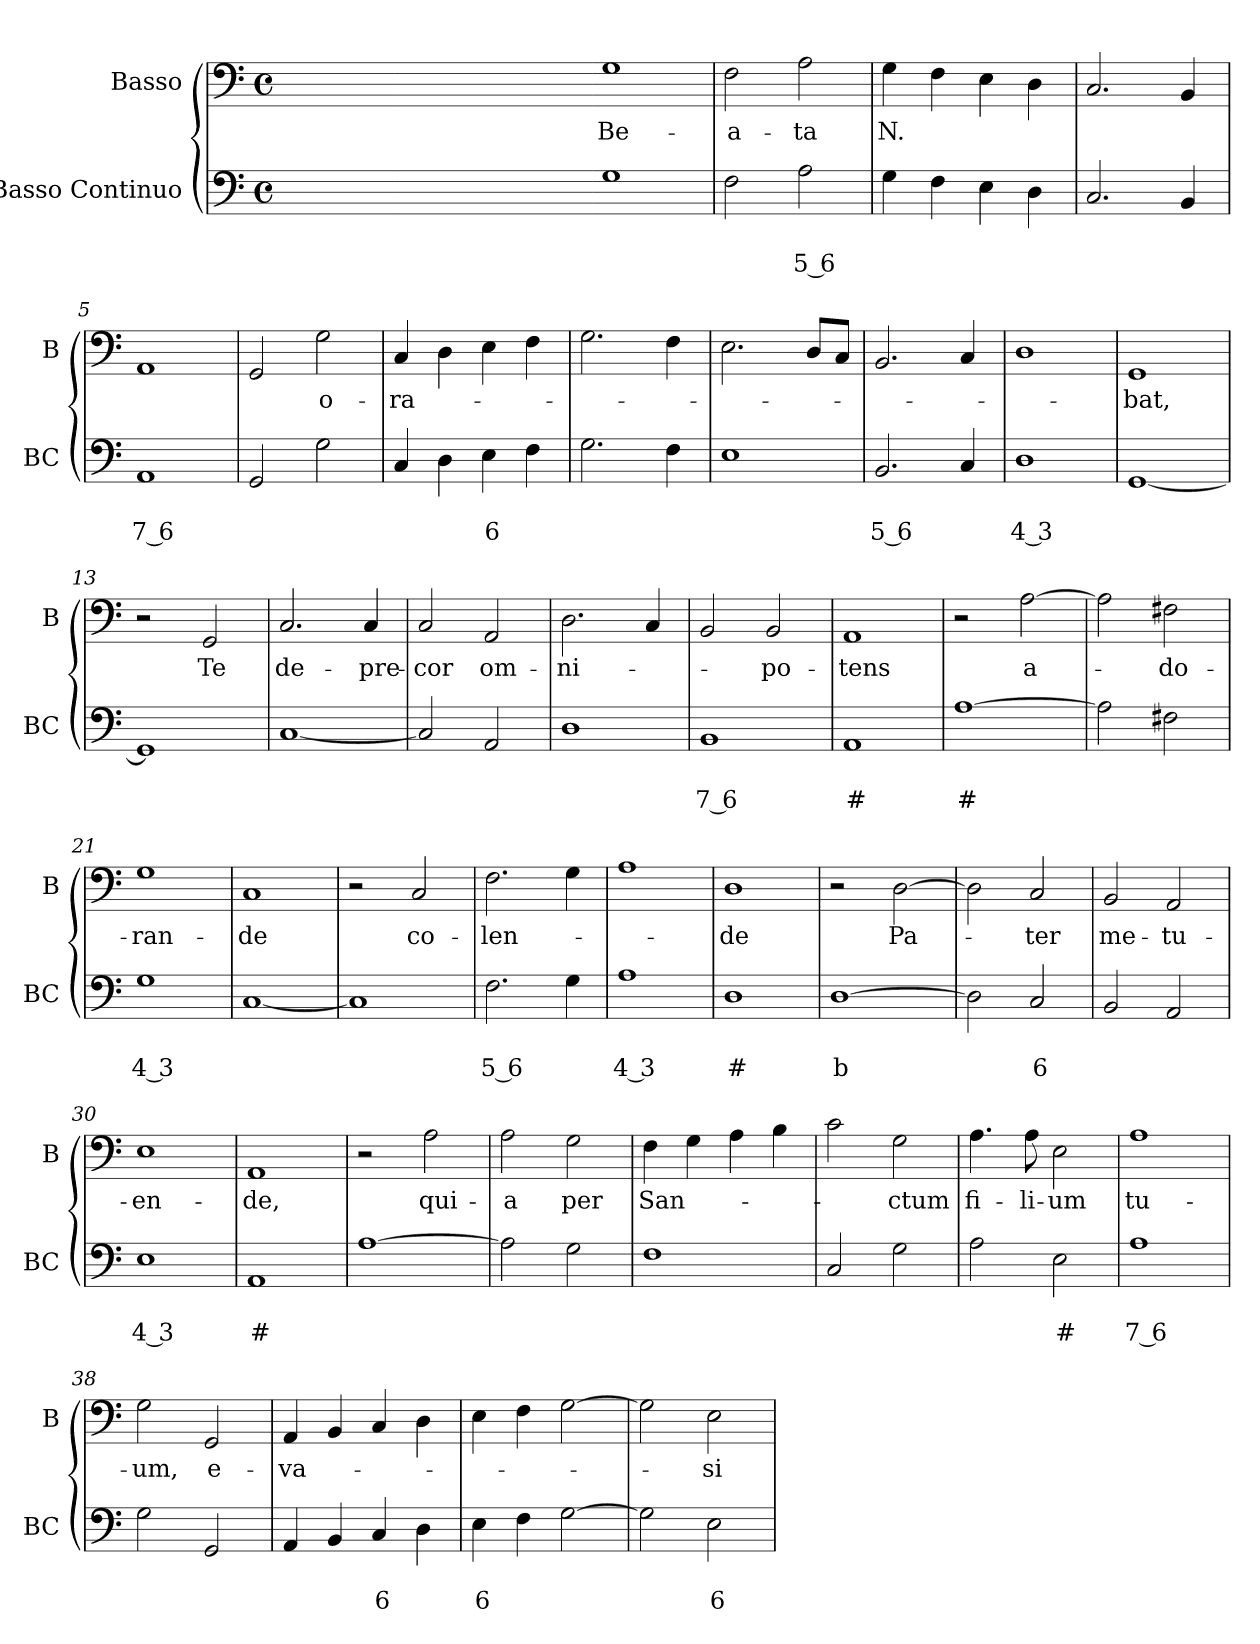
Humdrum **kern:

**kern	**text	**text	**kern	**text
*part2	*part2	*part2	*part1	*part1
*staff2	*staff2	*staff2	*staff1	*staff1
*I"Basso Continuo	*	*	*I"Basso	*
*I'BC	*	*	*I'B	*
*clefF4	*	*	*clefF4	*
*k[]	*	*	*k[]	*
*C:	*	*	*C:	*
*M4/4	*	*	*M4/4	*
*met(c)	*	*	*met(c)	*
=	=	=	=	=
1ryy	.	.	1ryy	.
=1X-	=1X-	=1X-	=1X-	=1X-
4ryy	.	.	4ryy	.
4ryy	.	.	4ryy	.
4ryy	.	.	4ryy	.
4ryy	.	.	4ryy	.
=1-	=1-	=1-	=1-	=1-
!	!	!	!	!LO:LY:b
1G	.	.	1G	Be-
=2	=2	=2	=2	=2
!	!	!	!	!LO:LY:b
2F\	.	.	2F\	-a-
!	!	!LO:LY:b	!	!LO:LY:b
2A\	.	5 6	2A\	-ta
=3	=3	=3	=3	=3
!	!	!	!	!LO:LY:b
4G\	.	.	4G\	N.
4F\	.	.	4F\	.
4E\	.	.	4E\	.
4D\	.	.	4D\	.
=4	=4	=4	=4	=4
2.C/	.	.	2.C/	.
4BB/	.	.	4BB/	.
=5	=5	=5	=5	=5
!	!	!LO:LY:b	!	!
1AA	.	7 6	1AA	.
=6	=6	=6	=6	=6
2GG/	.	.	2GG/	.
!	!	!	!	!LO:LY:b
2G\	.	.	2G\	o-
!!LO:LB:g=z
=7	=7	=7	=7	=7
!	!	!	!	!LO:LY:b
4C/	.	.	4C/	-ra-
4D\	.	.	4D\	.
!	!	!LO:LY:b	!	!
4E\	.	6	4E\	.
4F\	.	.	4F\	.
=8	=8	=8	=8	=8
2.G\	.	.	2.G\	.
4F\	.	.	4F\	.
=9	=9	=9	=9	=9
1E	.	.	2.E\	.
.	.	.	8D/L	.
.	.	.	8C/J	.
=10	=10	=10	=10	=10
!	!	!LO:LY:b	!	!
2.BB/	.	5 6	2.BB/	.
4C/	.	.	4C/	.
=11	=11	=11	=11	=11
!	!	!LO:LY:b	!	!
1D	.	4 3	1D	.
=12	=12	=12	=12	=12
!	!	!	!	!LO:LY:b
[1GG	.	.	1GG	-bat,
=13	=13	=13	=13	=13
1GG]	.	.	2r	.
!	!	!	!	!LO:LY:b
.	.	.	2GG/	Te
=14	=14	=14	=14	=14
!	!	!	!	!LO:LY:b
[1C	.	.	2.C/	de-
!	!	!	!	!LO:LY:b
.	.	.	4C/	-pre-
!!LO:LB:g=z
=15	=15	=15	=15	=15
!	!	!	!	!LO:LY:b
2C/]	.	.	2C/	-cor
!	!	!	!	!LO:LY:b
2AA/	.	.	2AA/	om-
=16	=16	=16	=16	=16
!	!	!	!	!LO:LY:b
1D	.	.	2.D\	-ni-
.	.	.	4C/	.
=17	=17	=17	=17	=17
!	!	!LO:LY:b	!	!
1BB	.	7 6	2BB/	.
!	!	!	!	!LO:LY:b
.	.	.	2BB/	-po-
=18	=18	=18	=18	=18
!	!	!LO:LY:b	!	!LO:LY:b
1AA	.	#	1AA	-tens
=19	=19	=19	=19	=19
!	!	!LO:LY:b	!	!
[1A	.	#	2r	.
!	!	!	!	!LO:LY:b
.	.	.	[2A\	a-
=20	=20	=20	=20	=20
2A\]	.	.	2A\]	.
!	!	!	!	!LO:LY:b
2F#X\	.	.	2F#X\	-do-
=21	=21	=21	=21	=21
!	!	!LO:LY:b	!	!LO:LY:b
1G	.	4 3	1G	-ran-
=22	=22	=22	=22	=22
!	!	!	!	!LO:LY:b
[1C	.	.	1C	-de
!!LO:LB:g=z
=23	=23	=23	=23	=23
1C]	.	.	2r	.
!	!	!	!	!LO:LY:b
.	.	.	2C/	co-
=24	=24	=24	=24	=24
!	!	!LO:LY:b	!	!LO:LY:b
2.F\	.	5 6	2.F\	-len-
4G\	.	.	4G\	.
=25	=25	=25	=25	=25
!	!	!LO:LY:b	!	!
1A	.	4 3	1A	.
=26	=26	=26	=26	=26
!	!	!LO:LY:b	!	!LO:LY:b
1D	.	#	1D	-de
=27	=27	=27	=27	=27
!	!	!LO:LY:b	!	!
[1D	.	b	2r	.
!	!	!	!	!LO:LY:b
.	.	.	[2D\	Pa-
=28	=28	=28	=28	=28
2D\]	.	.	2D\]	.
!	!	!LO:LY:b	!	!LO:LY:b
2C/	.	6	2C/	-ter
=29	=29	=29	=29	=29
!	!	!	!	!LO:LY:b
2BB/	.	.	2BB/	me-
!	!	!	!	!LO:LY:b
2AA/	.	.	2AA/	-tu-
=30	=30	=30	=30	=30
!	!	!LO:LY:b	!	!LO:LY:b
1E	.	4 3	1E	-en-
!!LO:LB:g=z
=31	=31	=31	=31	=31
!	!	!LO:LY:b	!	!LO:LY:b
1AA	.	#	1AA	-de,
=32	=32	=32	=32	=32
[1A	.	.	2r	.
!	!	!	!	!LO:LY:b
.	.	.	2A\	qui-
=33	=33	=33	=33	=33
!	!	!	!	!LO:LY:b
2A\]	.	.	2A\	-a
!	!	!	!	!LO:LY:b
2G\	.	.	2G\	per
=34	=34	=34	=34	=34
!	!	!	!	!LO:LY:b
1F	.	.	4F\	San-
.	.	.	4G\	.
.	.	.	4A\	.
.	.	.	4B\	.
=35	=35	=35	=35	=35
2C/	.	.	2c\	.
!	!	!	!	!LO:LY:b
2G\	.	.	2G\	-ctum
=36	=36	=36	=36	=36
!	!	!	!	!LO:LY:b
2A\	.	.	4.A\	fi-
!	!	!	!	!LO:LY:b
.	.	.	8A\	-li-
!	!	!LO:LY:b	!	!LO:LY:b
2E\	.	#	2E\	-um
=37	=37	=37	=37	=37
!	!	!LO:LY:b	!	!LO:LY:b
1A	.	7 6	1A	tu-
=38	=38	=38	=38	=38
!	!	!	!	!LO:LY:b
2G\	.	.	2G\	-um,
!	!	!	!	!LO:LY:b
2GG/	.	.	2GG/	e-
!!LO:PB:g=z
=39	=39	=39	=39	=39
!	!	!	!	!LO:LY:b
4AA/	.	.	4AA/	-va-
4BB/	.	.	4BB/	.
!	!	!LO:LY:b	!	!
4C/	.	6	4C/	.
4D\	.	.	4D\	.
=40	=40	=40	=40	=40
!	!	!LO:LY:b	!	!
4E\	.	6	4E\	.
4F\	.	.	4F\	.
[2G\	.	.	[2G\	.
=41	=41	=41	=41	=41
2G\]	.	.	2G\]	.
!	!	!LO:LY:b	!	!LO:LY:b
2E\	.	6	2E\	-si
=	=	=	=	=
*-	*-	*-	*-	*-
